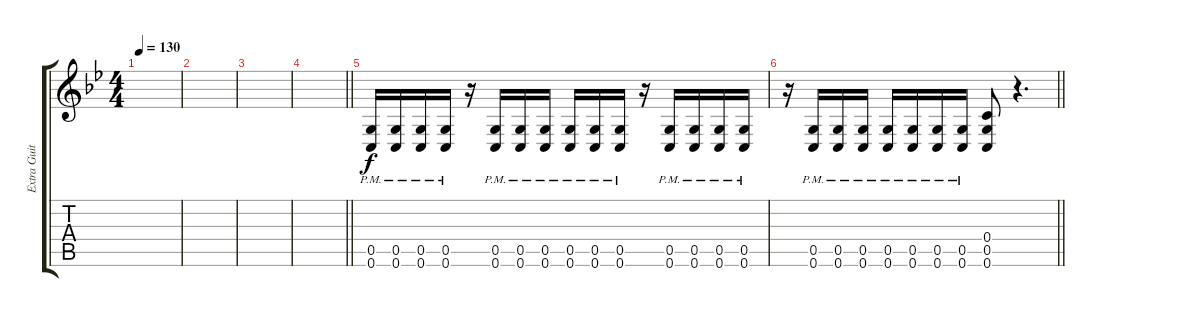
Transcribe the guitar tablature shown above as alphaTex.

\track ("Extra Guitar" "Extra Guit") {instrument distortionguitar}
\staff {score tabs}
\tuning (D4 A3 F3 C3 G2 C2) {hide}
\ts (4 4)
\tempo 130
\clef g2
\ks bb
|
|
|
\barLineRight lightlight
|
(0.5{pm} 0.6{pm}).16{instrument distortionguitar} (0.5{pm} 0.6{pm}).16 (0.5{pm} 0.6{pm}).16 (0.5{pm} 0.6{pm}).16 r.16 (0.5{pm} 0.6{pm}).16 (0.5{pm} 0.6{pm}).16 (0.5{pm} 0.6{pm}).16 (0.5{pm} 0.6{pm}).16 (0.5{pm} 0.6{pm}).16 (0.5{pm} 0.6{pm}).16 r.16 (0.5{pm} 0.6{pm}).16 (0.5{pm} 0.6{pm}).16 (0.5{pm} 0.6{pm}).16 (0.5{pm} 0.6{pm}).16 |
\barLineRight lightlight
r.16 (0.5{pm} 0.6{pm}).16 (0.5{pm} 0.6{pm}).16 (0.5{pm} 0.6{pm}).16 (0.5{pm} 0.6{pm}).16 (0.5{pm} 0.6{pm}).16 (0.5{pm} 0.6{pm}).16 (0.5{pm} 0.6{pm}).16 (0.4 0.5 0.6).8 r.4{d}
